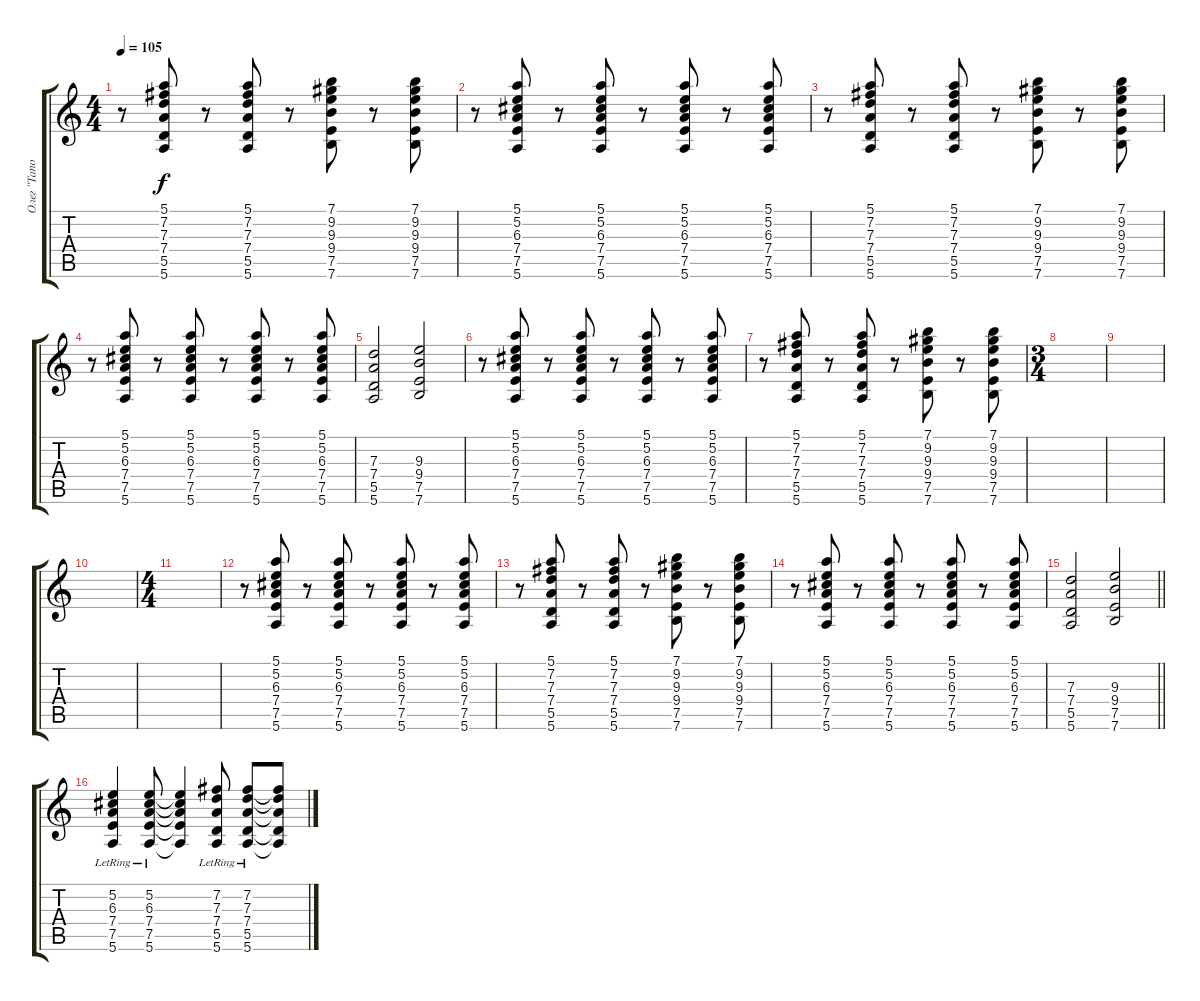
\track ("Олег \"Тапог\" Абрамов" "Олег \"Тапо") {instrument electricguitarclean}
\staff {score tabs}
\tuning (E4 B3 G3 D3 A2 E2) {hide}
\ts (4 4)
\tempo 105
\clef g2
\ks c
r.8{dy f} (5.1 7.2 7.3 7.4 5.5 5.6).8 r.8 (5.1 7.2 7.3 7.4 5.5 5.6).8 r.8 (7.1 9.2 9.3 9.4 7.5 7.6).8 r.8 (7.1 9.2 9.3 9.4 7.5 7.6).8 |
r.8 (5.1 5.2 6.3 7.4 7.5 5.6).8 r.8 (5.1 5.2 6.3 7.4 7.5 5.6).8 r.8 (5.1 5.2 6.3 7.4 7.5 5.6).8 r.8 (5.1 5.2 6.3 7.4 7.5 5.6).8 |
r.8 (5.1 7.2 7.3 7.4 5.5 5.6).8 r.8 (5.1 7.2 7.3 7.4 5.5 5.6).8 r.8 (7.1 9.2 9.3 9.4 7.5 7.6).8 r.8 (7.1 9.2 9.3 9.4 7.5 7.6).8 |
r.8 (5.1 5.2 6.3 7.4 7.5 5.6).8 r.8 (5.1 5.2 6.3 7.4 7.5 5.6).8 r.8 (5.1 5.2 6.3 7.4 7.5 5.6).8 r.8 (5.1 5.2 6.3 7.4 7.5 5.6).8 |
(7.3 7.4 5.5 5.6).2 (9.3 9.4 7.5 7.6).2 |
r.8 (5.1 5.2 6.3 7.4 7.5 5.6).8 r.8 (5.1 5.2 6.3 7.4 7.5 5.6).8 r.8 (5.1 5.2 6.3 7.4 7.5 5.6).8 r.8 (5.1 5.2 6.3 7.4 7.5 5.6).8 |
r.8 (5.1 7.2 7.3 7.4 5.5 5.6).8 r.8 (5.1 7.2 7.3 7.4 5.5 5.6).8 r.8 (7.1 9.2 9.3 9.4 7.5 7.6).8 r.8 (7.1 9.2 9.3 9.4 7.5 7.6).8 |
\ts (3 4)
|
|
|
\ts (4 4)
|
r.8 (5.1 5.2 6.3 7.4 7.5 5.6).8 r.8 (5.1 5.2 6.3 7.4 7.5 5.6).8 r.8 (5.1 5.2 6.3 7.4 7.5 5.6).8 r.8 (5.1 5.2 6.3 7.4 7.5 5.6).8 |
r.8 (5.1 7.2 7.3 7.4 5.5 5.6).8 r.8 (5.1 7.2 7.3 7.4 5.5 5.6).8 r.8 (7.1 9.2 9.3 9.4 7.5 7.6).8 r.8 (7.1 9.2 9.3 9.4 7.5 7.6).8 |
r.8 (5.1 5.2 6.3 7.4 7.5 5.6).8 r.8 (5.1 5.2 6.3 7.4 7.5 5.6).8 r.8 (5.1 5.2 6.3 7.4 7.5 5.6).8 r.8 (5.1 5.2 6.3 7.4 7.5 5.6).8 |
\barLineRight lightlight
(7.3 7.4 5.5 5.6).2 (9.3 9.4 7.5 7.6).2 |
\section ("" "")
(5.2{lr} 6.3{lr} 7.4{lr} 7.5{lr} 5.6{lr}).4 (5.2{lr} 6.3{lr} 7.4{lr} 7.5{lr} 5.6{lr}).8 (5.2{t} 6.3{t} 7.4{t} 7.5{t} 5.6{t}).4 (7.2{lr} 7.3{lr} 7.4{lr} 5.5{lr} 5.6{lr}).8 (7.2{lr} 7.3{lr} 7.4{lr} 5.5{lr} 5.6{lr}).8 (7.2{t} 7.3{t} 7.4{t} 5.5{t} 5.6{t}).8
